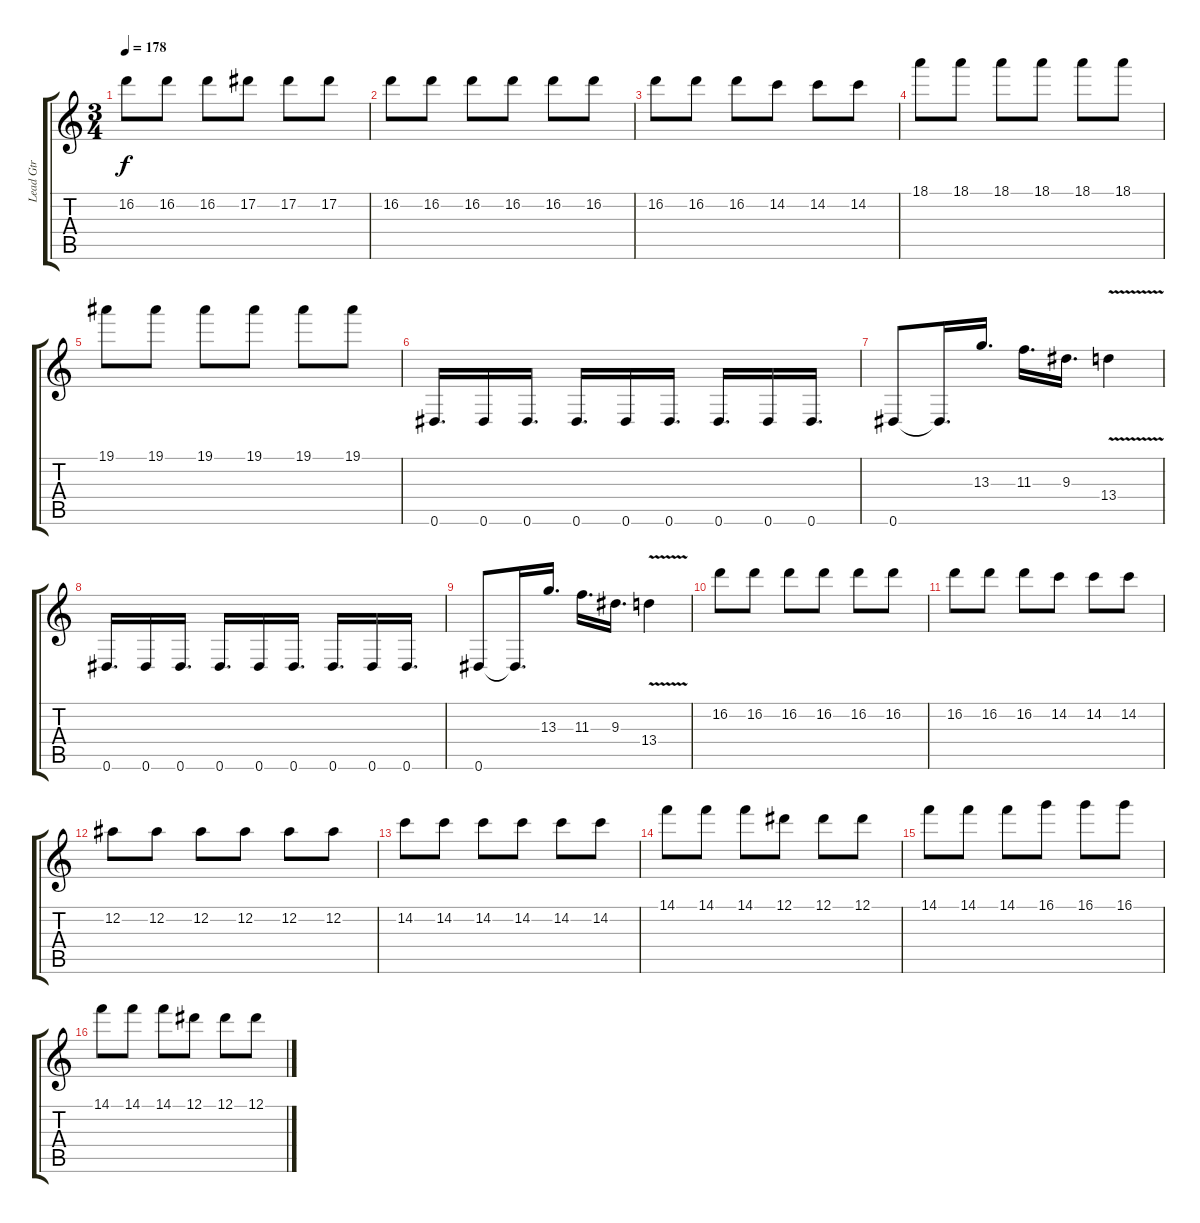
\track ("Lead Gtr" "Lead Gtr") {instrument overdrivenguitar}
\staff {score tabs}
\tuning (Eb4 Bb3 Gb3 Db3 Ab2 Eb2) {hide}
\ts (3 4)
\tempo 178
\clef g2
\ks c
16.2.8{dy f} 16.2.8 16.2.8 17.2.8 17.2.8 17.2.8 |
16.2.8 16.2.8 16.2.8 16.2.8 16.2.8 16.2.8 |
16.2.8 16.2.8 16.2.8 14.2.8 14.2.8 14.2.8 |
18.1.8 18.1.8 18.1.8 18.1.8 18.1.8 18.1.8 |
19.1.8 19.1.8 19.1.8 19.1.8 19.1.8 19.1.8 |
0.6.16{d} 0.6.16 0.6.16{d} 0.6.16{d} 0.6.16 0.6.16{d} 0.6.16{d} 0.6.16 0.6.16{d} |
0.6.8 0.6{t}.16{d} 13.3.16{d} 11.3.16{d} 9.3.16{d} 13.4{v}.4 |
0.6.16{d} 0.6.16 0.6.16{d} 0.6.16{d} 0.6.16 0.6.16{d} 0.6.16{d} 0.6.16 0.6.16{d} |
0.6.8 0.6{t}.16{d} 13.3.16{d} 11.3.16{d} 9.3.16{d} 13.4{v}.4 |
16.2.8 16.2.8 16.2.8 16.2.8 16.2.8 16.2.8 |
16.2.8 16.2.8 16.2.8 14.2.8 14.2.8 14.2.8 |
12.2.8 12.2.8 12.2.8 12.2.8 12.2.8 12.2.8 |
14.2.8 14.2.8 14.2.8 14.2.8 14.2.8 14.2.8 |
14.1.8 14.1.8 14.1.8 12.1.8 12.1.8 12.1.8 |
14.1.8 14.1.8 14.1.8 16.1.8 16.1.8 16.1.8 |
14.1.8 14.1.8 14.1.8 12.1.8 12.1.8 12.1.8
